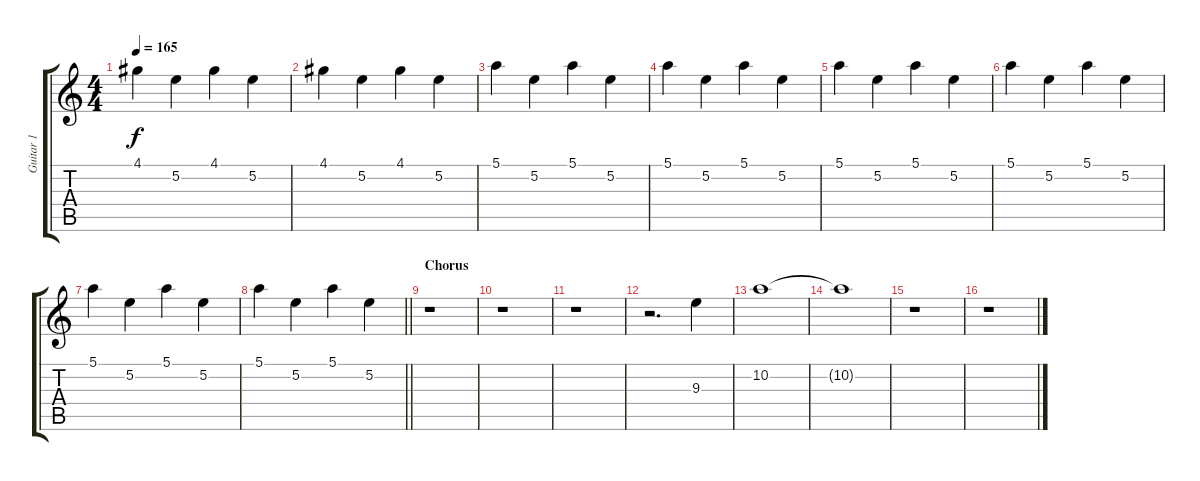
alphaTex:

\track ("Guitar 1" "Guitar 1") {instrument distortionguitar}
\staff {score tabs}
\tuning (E4 B3 G3 D3 A2 D2) {hide}
\ts (4 4)
\tempo 165
\clef g2
\ks c
4.1.4{dy f} 5.2.4 4.1.4 5.2.4 |
4.1.4 5.2.4 4.1.4 5.2.4 |
5.1.4 5.2.4 5.1.4 5.2.4 |
5.1.4 5.2.4 5.1.4 5.2.4 |
5.1.4 5.2.4 5.1.4 5.2.4 |
5.1.4 5.2.4 5.1.4 5.2.4 |
5.1.4 5.2.4 5.1.4 5.2.4 |
\barLineRight lightlight
5.1.4 5.2.4 5.1.4 5.2.4 |
\section ("" "Chorus")
r.1 |
r.1 |
r.1 |
r.2{d} 9.3.4 |
10.2.1 |
10.2{t}.1 |
r.1 |
r.1
